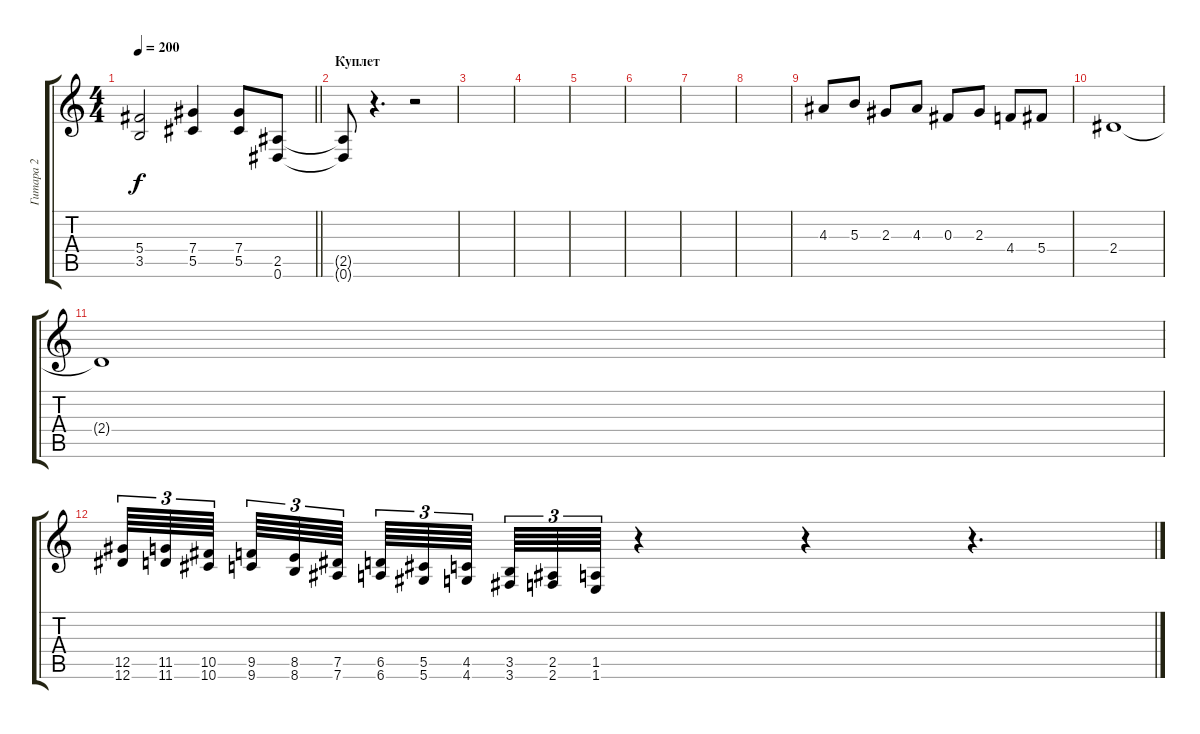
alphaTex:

\track ("Гитара 2" "Гитара 2") {instrument distortionguitar}
\staff {score tabs}
\tuning (Eb4 Bb3 Gb3 Db3 Ab2 Eb2) {hide}
\ts (4 4)
\tempo 200
\clef g2
\barLineRight lightlight
\ks c
(5.4{t} 3.5{t}).2{dy f} (7.4 5.5).4 (7.4 5.5).8 (2.5 0.6).8 |
\section ("" "Куплет")
(2.5{t} 0.6{t}).8 r.4{d} r.2 |
|
|
|
|
|
|
4.3.8 5.3.8 2.3.8 4.3.8 0.3.8 2.3.8 4.4.8 5.4.8 |
2.4.1 |
2.4{t}.1 |
(12.5 12.6).64{tu (3 2) instrument guitarfretnoise} (11.5 11.6).64{tu (3 2)} (10.5 10.6).64{tu (3 2) beam splitsecondary} (9.5 9.6).64{tu (3 2)} (8.5 8.6).64{tu (3 2)} (7.5 7.6).64{tu (3 2) beam splitsecondary} (6.5 6.6).64{tu (3 2)} (5.5 5.6).64{tu (3 2)} (4.5 4.6).64{tu (3 2) beam splitsecondary} (3.5 3.6).64{tu (3 2)} (2.5 2.6).64{tu (3 2)} (1.5 1.6).64{tu (3 2)} r.4 r.4 r.4{d}
